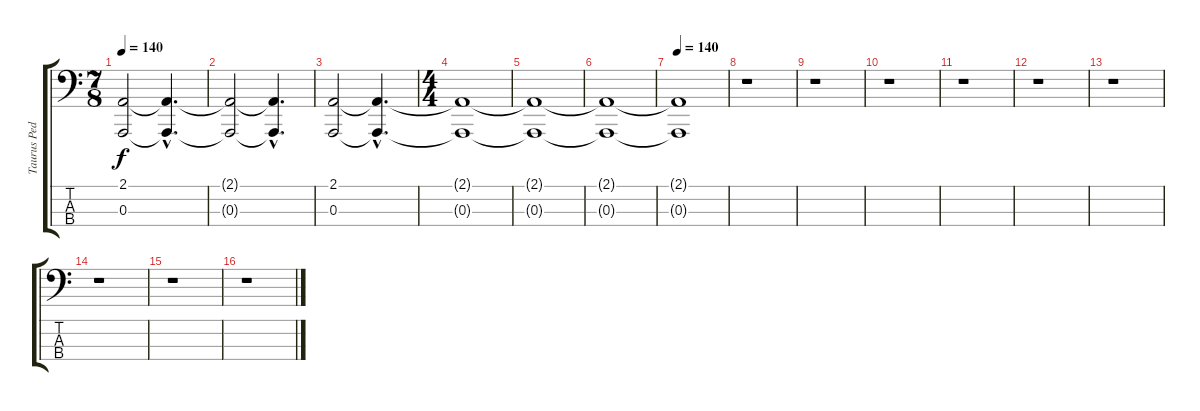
\track ("Taurus Pedals" "Taurus Ped") {instrument lead1square}
\staff {score tabs}
\tuning (G2 D2 A1 E1) {hide}
\ts (7 8)
\tempo 140
\clef f4
\ks c
(2.1 0.3).2{dy f} (2.1{hac t} 0.3{hac t}).4{d} |
(2.1{t} 0.3{t}).2 (2.1{hac t} 0.3{hac t}).4{d} |
(2.1 0.3).2 (2.1{hac t} 0.3{hac t}).4{d} |
\ts (4 4)
(2.1{t} 0.3{t}).1 |
(2.1{t} 0.3{t}).1 |
(2.1{t} 0.3{t}).1 |
\tempo 140
(2.1{t} 0.3{t}).1 |
r.1 |
r.1 |
r.1 |
r.1 |
r.1 |
r.1 |
r.1 |
r.1 |
r.1
